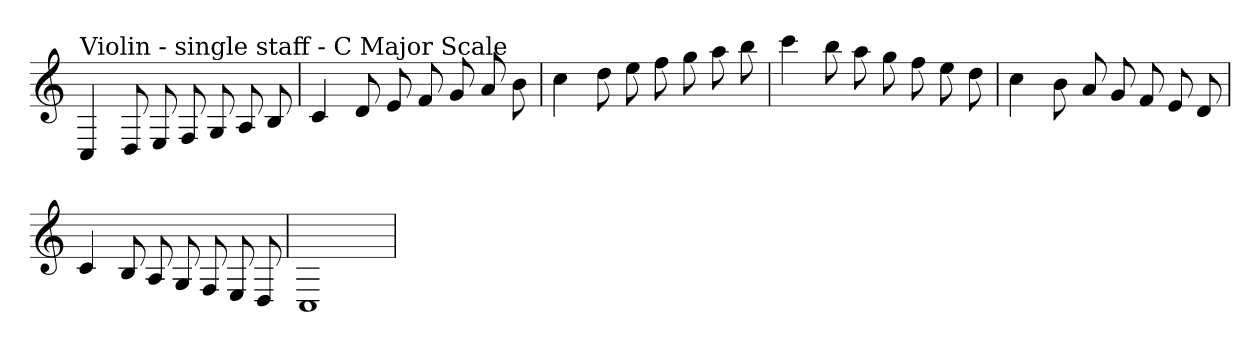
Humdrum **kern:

**kern
*part1
*staff1
*clefG2
*k[]
*C:
=
!LO:TX:a:t=Violin - single staff - C Major Scale
4C
8D
8E
8F
8G
8A
8B
=
4c
8d
8e
8f
8g
8a
8b
=
4cc
8dd
8ee
8ff
8gg
8aa
8bb
=
4ccc
8bb
8aa
8gg
8ff
8ee
8dd
=
4cc
8b
8a
8g
8f
8e
8d
=
4c
8B
8A
8G
8F
8E
8D
=
1C
=
*-
